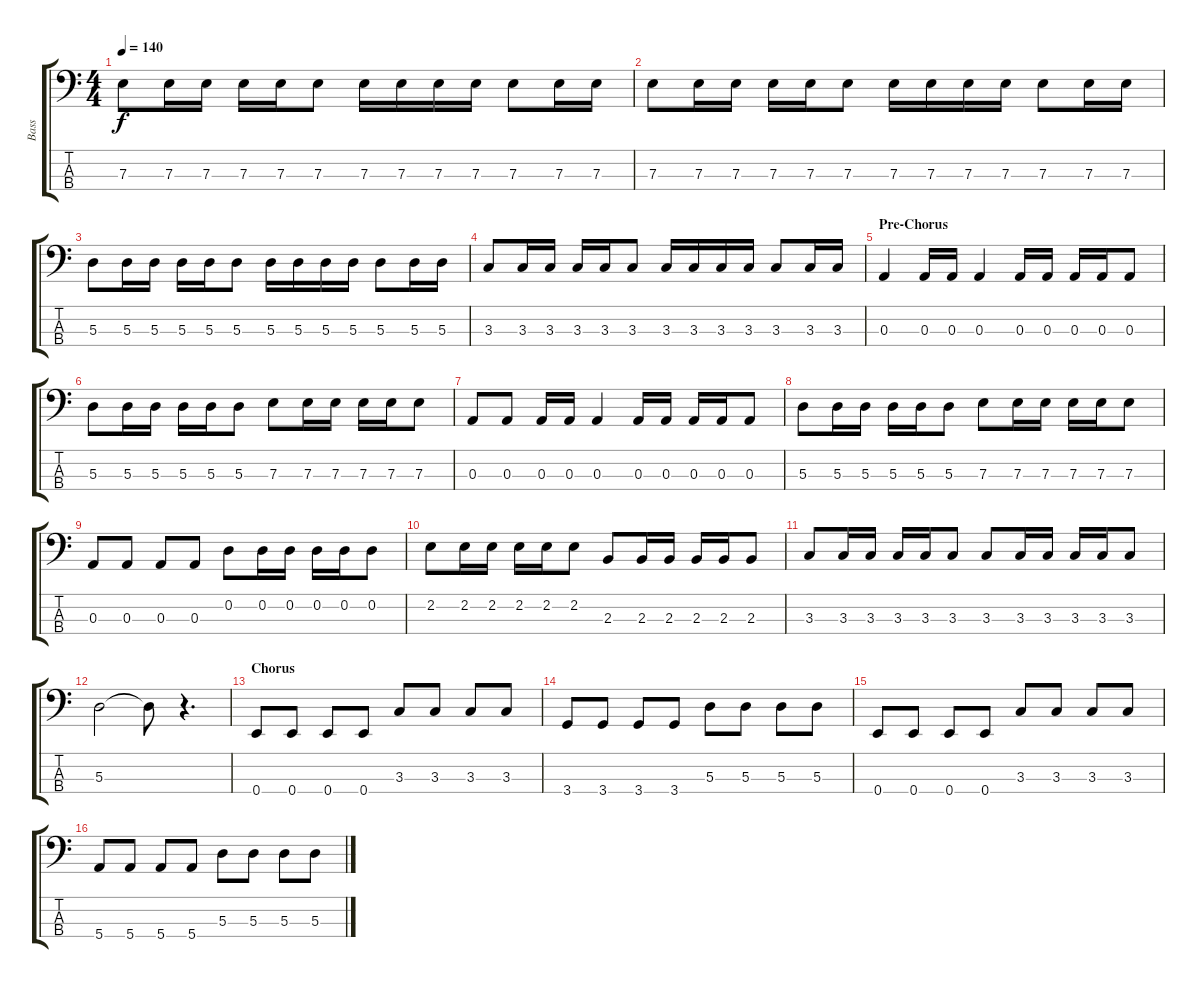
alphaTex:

\track ("Bass" "Bass") {instrument electricbassfinger}
\staff {score tabs}
\tuning (G2 D2 A1 E1) {hide}
\ts (4 4)
\tempo 140
\clef f4
\ks c
7.3.8{dy f} 7.3.16 7.3.16 7.3.16 7.3.16 7.3.8 7.3.16 7.3.16 7.3.16 7.3.16 7.3.8 7.3.16 7.3.16 |
7.3.8 7.3.16 7.3.16 7.3.16 7.3.16 7.3.8 7.3.16 7.3.16 7.3.16 7.3.16 7.3.8 7.3.16 7.3.16 |
5.3.8 5.3.16 5.3.16 5.3.16 5.3.16 5.3.8 5.3.16 5.3.16 5.3.16 5.3.16 5.3.8 5.3.16 5.3.16 |
3.3.8 3.3.16 3.3.16 3.3.16 3.3.16 3.3.8 3.3.16 3.3.16 3.3.16 3.3.16 3.3.8 3.3.16 3.3.16 |
\section ("" "Pre-Chorus")
0.3.4 0.3.16 0.3.16 0.3.4 0.3.16 0.3.16 0.3.16 0.3.16 0.3.8 |
5.3.8 5.3.16 5.3.16 5.3.16 5.3.16 5.3.8 7.3.8 7.3.16 7.3.16 7.3.16 7.3.16 7.3.8 |
0.3.8 0.3.8 0.3.16 0.3.16 0.3.4 0.3.16 0.3.16 0.3.16 0.3.16 0.3.8 |
5.3.8 5.3.16 5.3.16 5.3.16 5.3.16 5.3.8 7.3.8 7.3.16 7.3.16 7.3.16 7.3.16 7.3.8 |
0.3.8 0.3.8 0.3.8 0.3.8 0.2.8 0.2.16 0.2.16 0.2.16 0.2.16 0.2.8 |
2.2.8 2.2.16 2.2.16 2.2.16 2.2.16 2.2.8 2.3.8 2.3.16 2.3.16 2.3.16 2.3.16 2.3.8 |
3.3.8 3.3.16 3.3.16 3.3.16 3.3.16 3.3.8 3.3.8 3.3.16 3.3.16 3.3.16 3.3.16 3.3.8 |
5.3.2 5.3{t}.8 r.4{d} |
\section ("" "Chorus")
0.4.8 0.4.8 0.4.8 0.4.8 3.3.8 3.3.8 3.3.8 3.3.8 |
3.4.8 3.4.8 3.4.8 3.4.8 5.3.8 5.3.8 5.3.8 5.3.8 |
0.4.8 0.4.8 0.4.8 0.4.8 3.3.8 3.3.8 3.3.8 3.3.8 |
5.4.8 5.4.8 5.4.8 5.4.8 5.3.8 5.3.8 5.3.8 5.3.8
